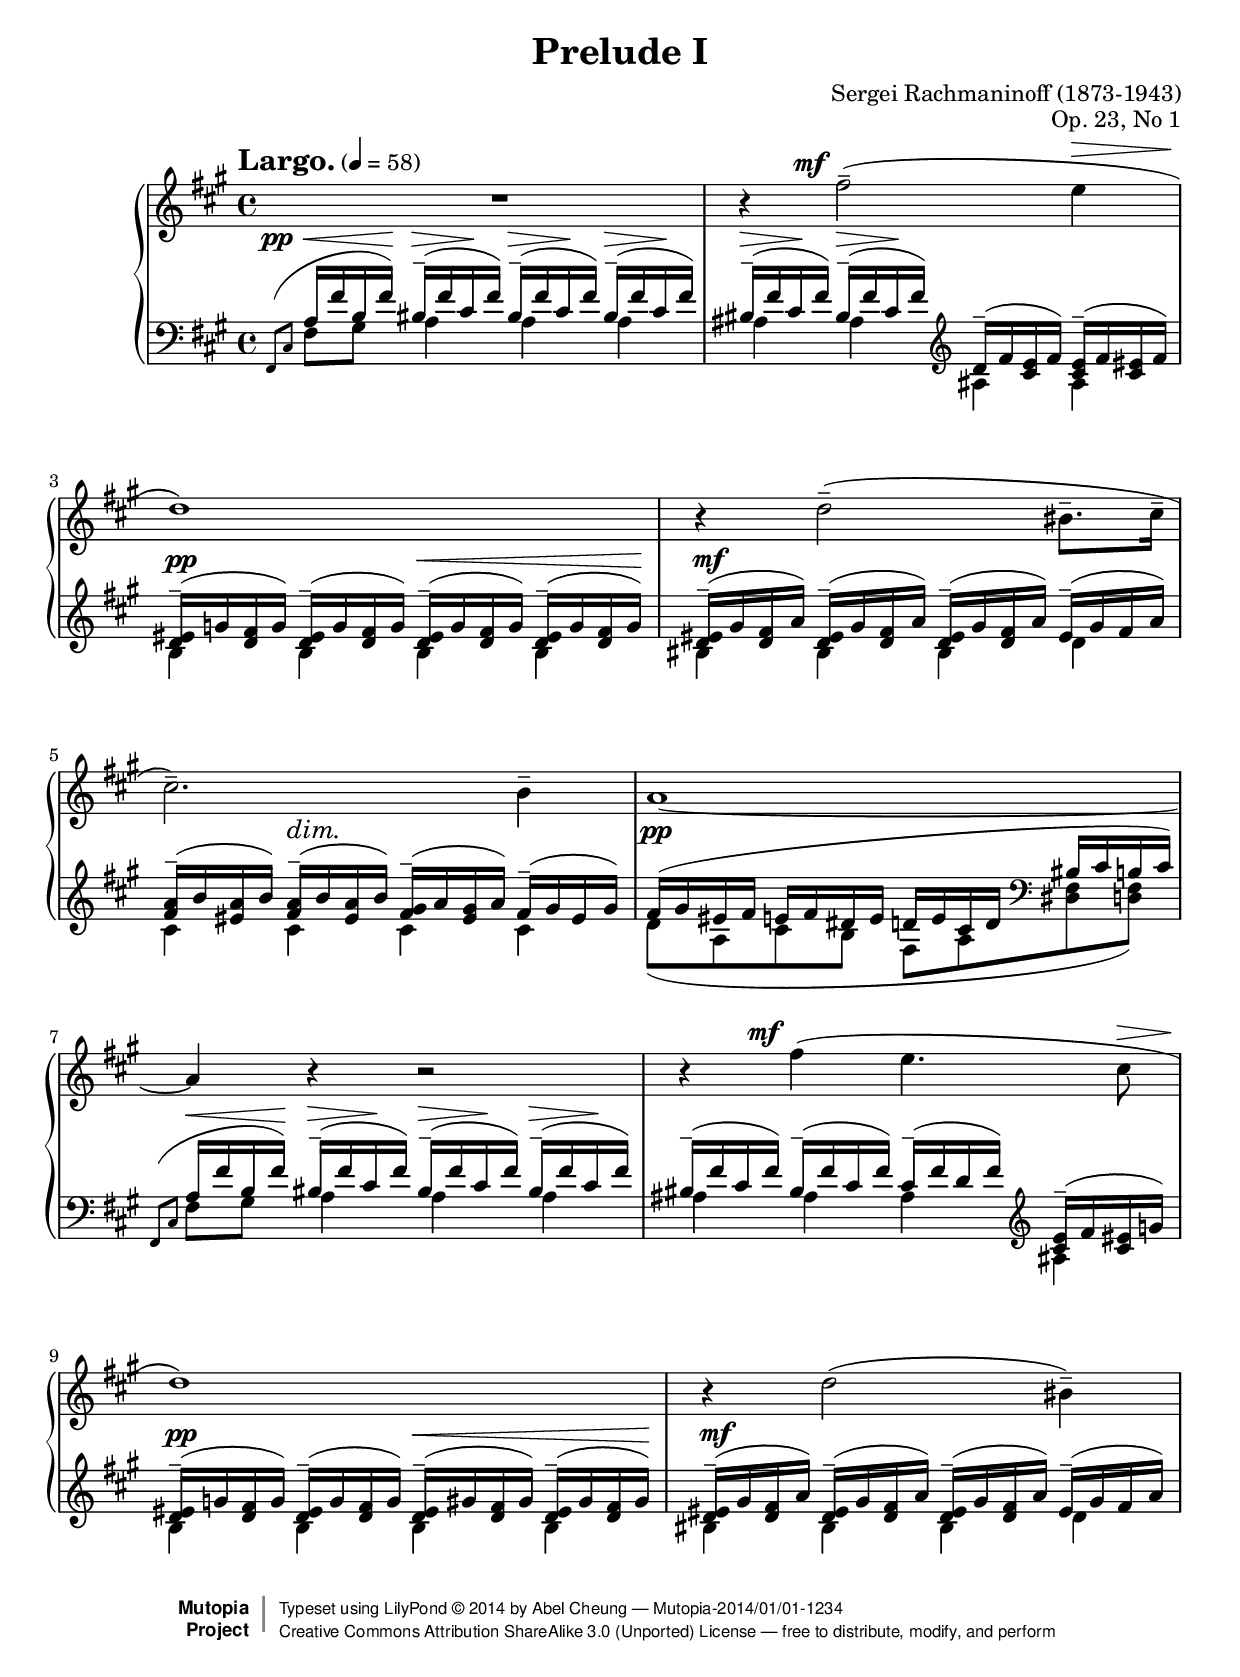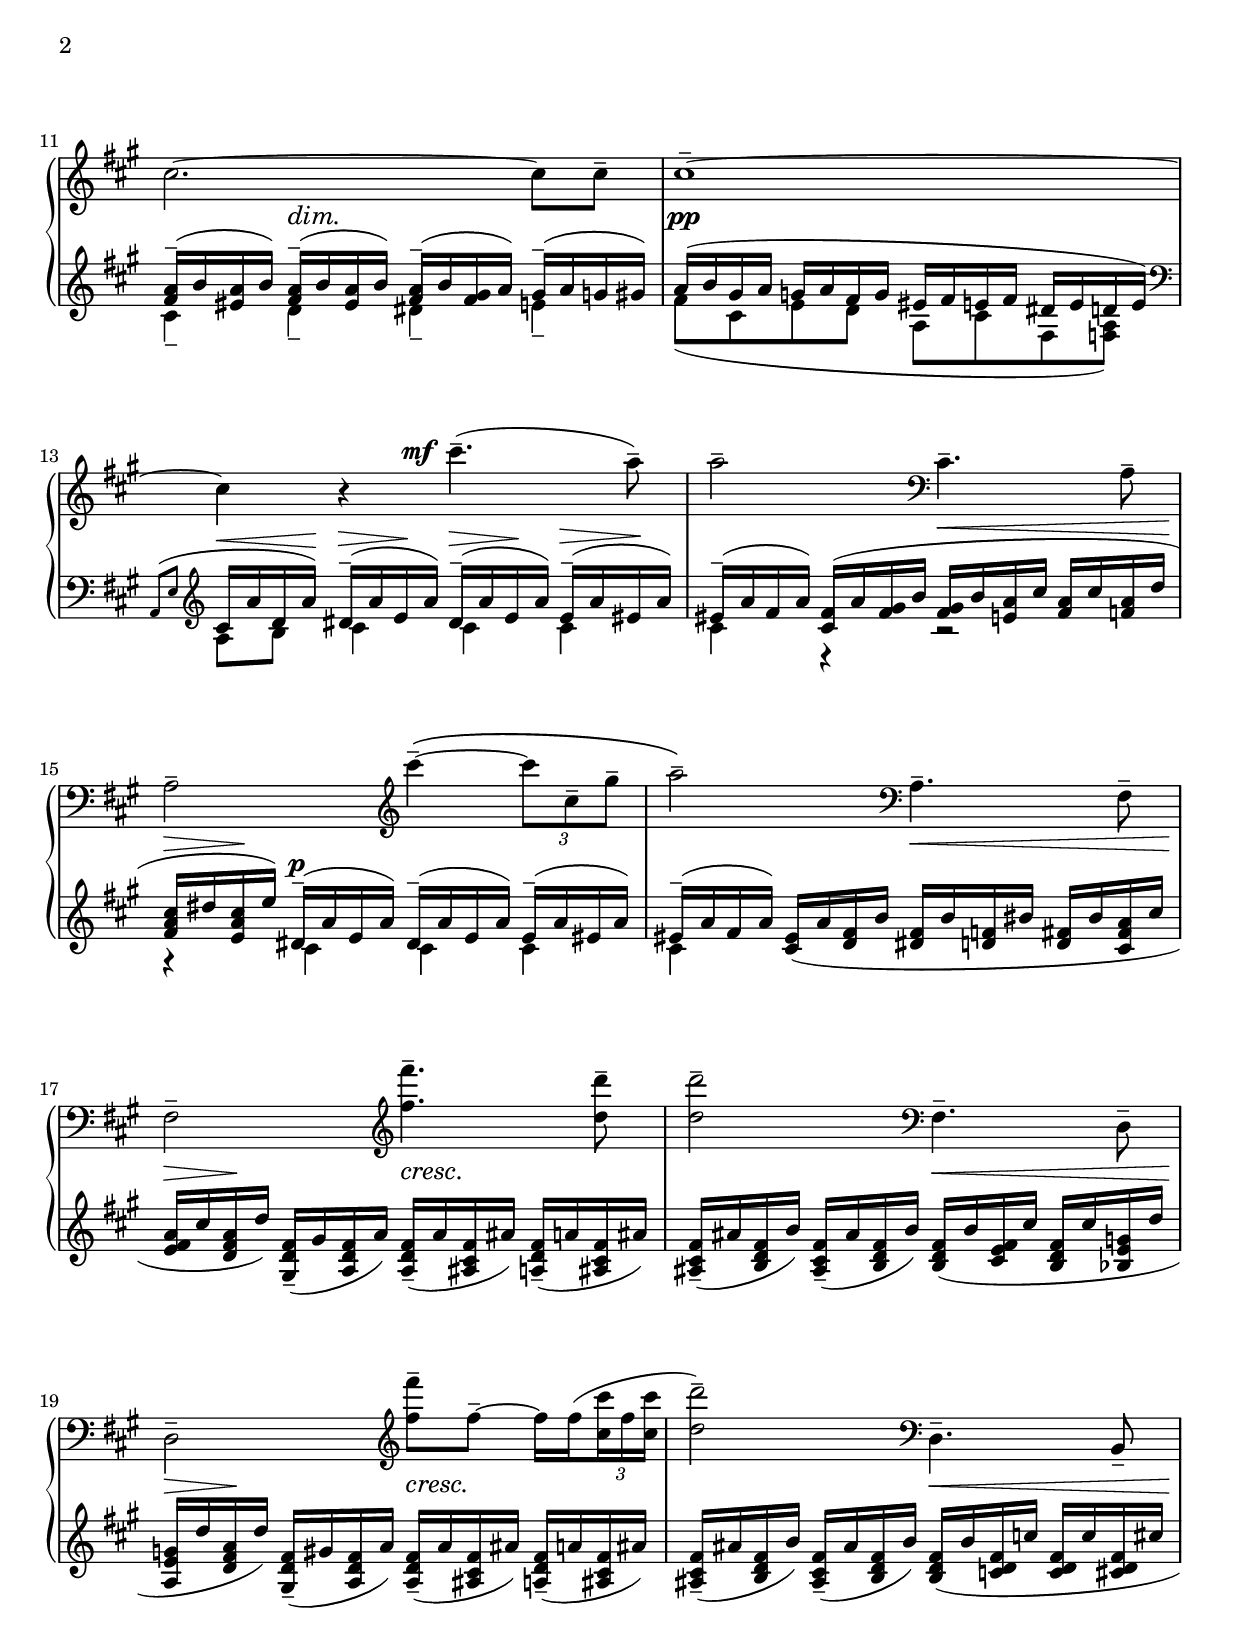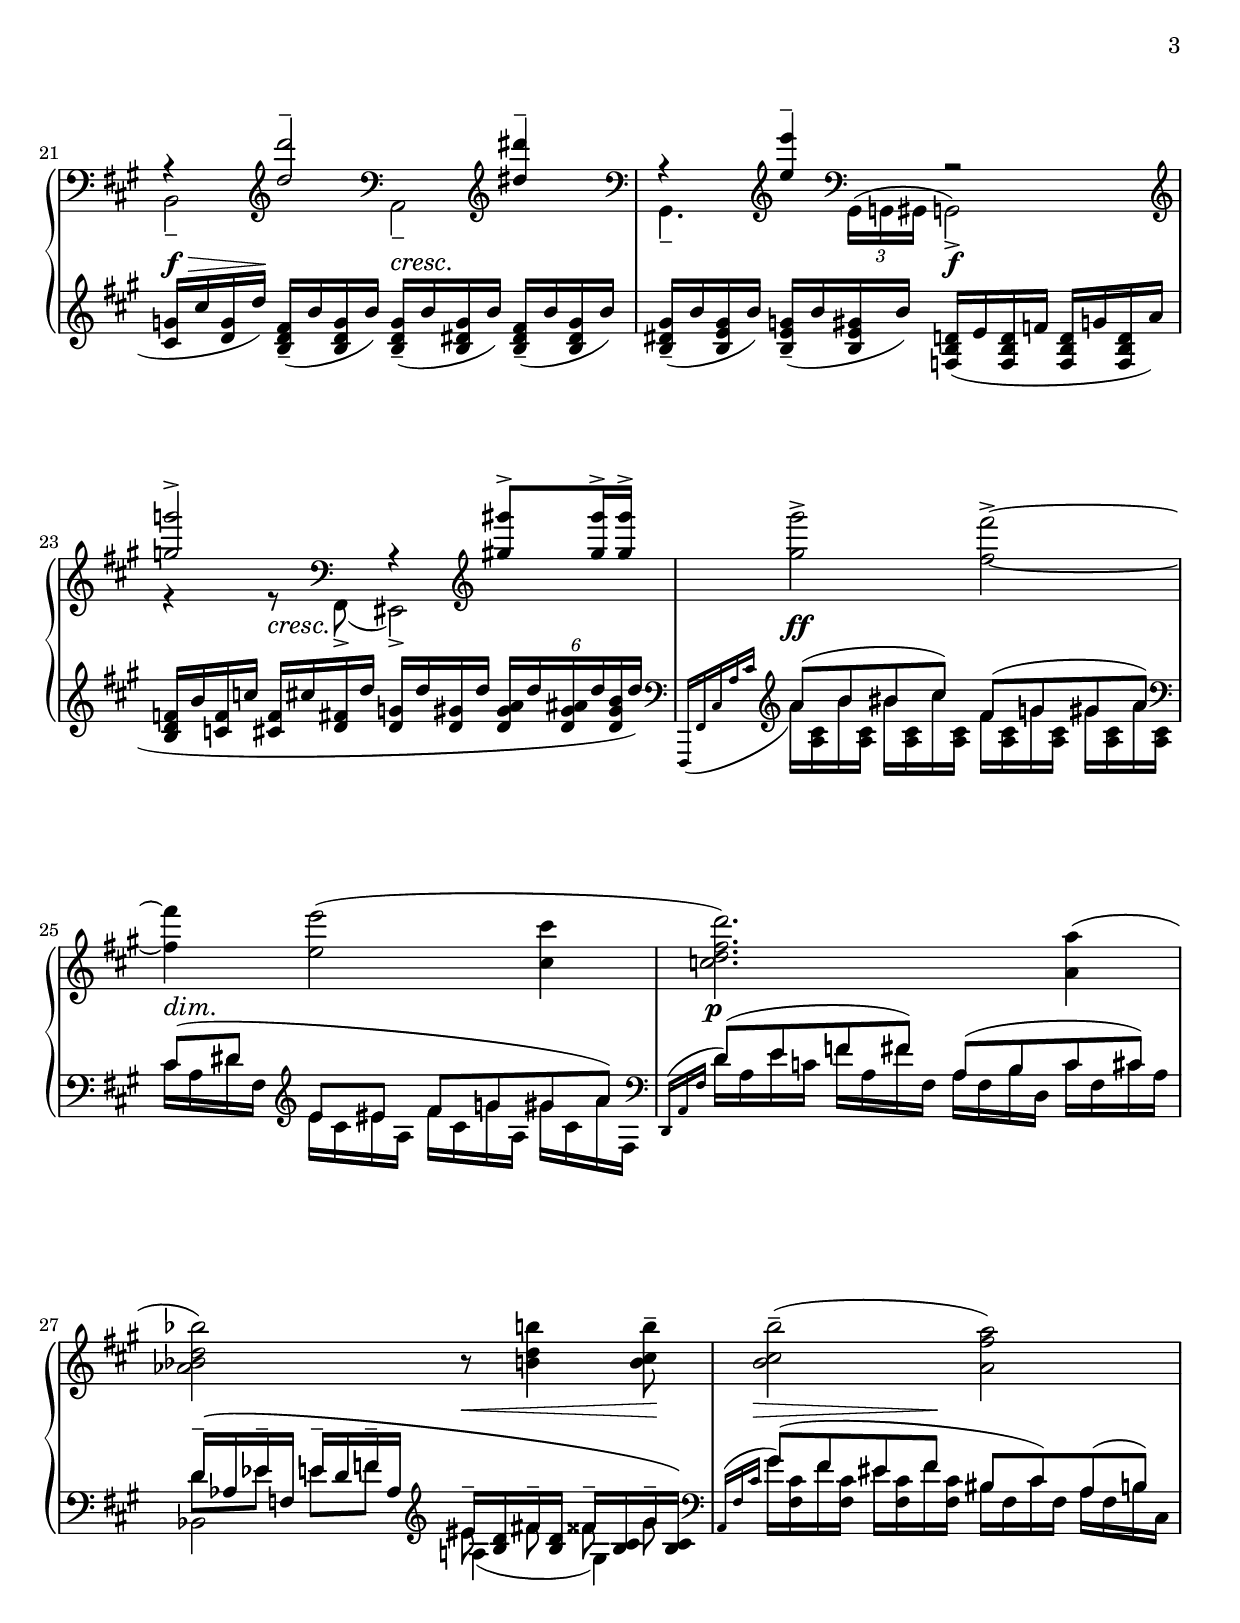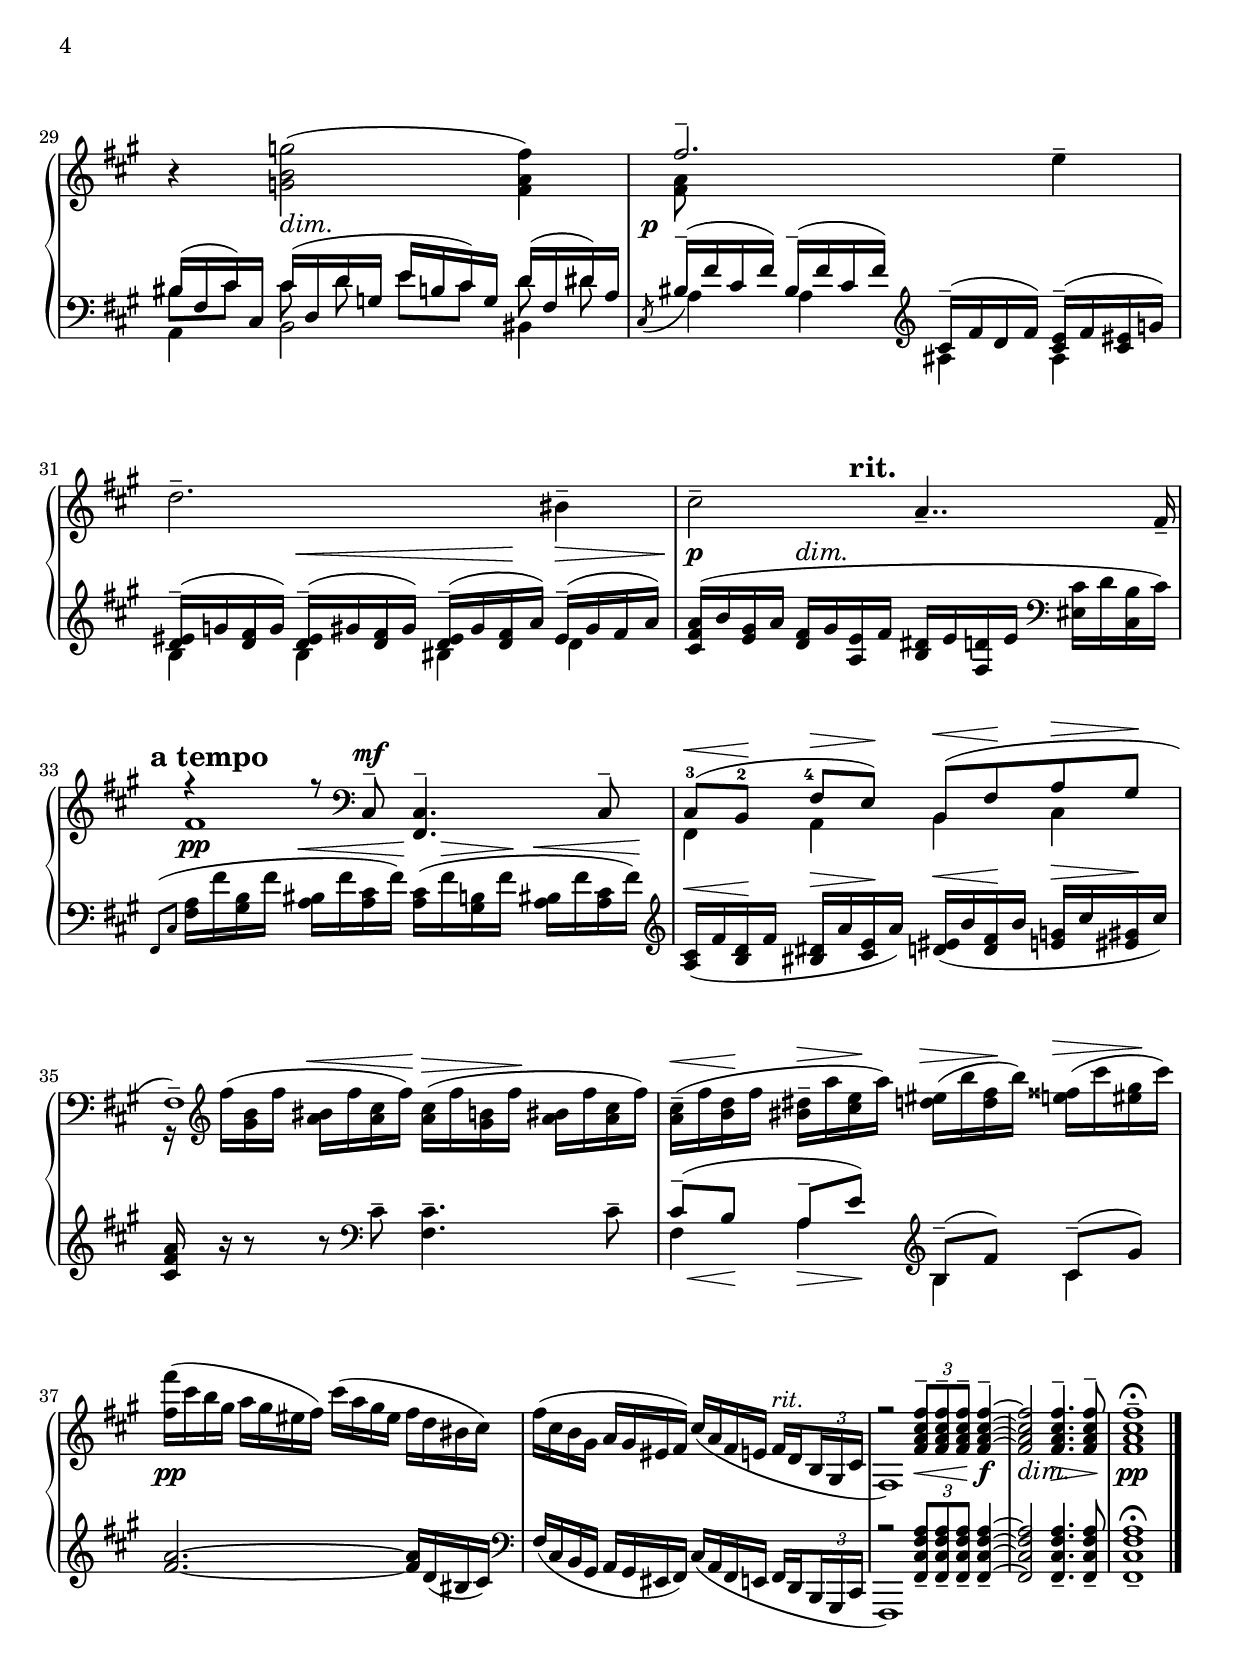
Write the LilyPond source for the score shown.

%%--------------------------------------------------------------------
% LilyPond typesetting of Rachmaninoff Prelude Op. 23 No. 1
%%--------------------------------------------------------------------

%----- Notes ---------------------------------------------------------
% - Some grace notes are specially done with work-arounds
%   * Most are shortened to avoid insufficient note length stealing from
%     normal notes, see the bar 24 one for extreme example (otherwise
%     LH / RH channels will be out of sync)
%   * starting a voice with grace note mess up some voice properties

%----- Known problems ------------------------------------------------
% - Some slurs need tweaking to look better, e.g.
%   * Left hand slur spanning bar 22-23
%   * Right hand slur spanning bar 4-5, 19-20, 27, 34-35
% - MIDI completely broken
%   * Sound volume is a mess because some dynamics are in its own staff while others are
%     attached to LH / RH.
%   * Adding tons of invisible dynamics to both staves is not easy to manage, tackle later
%   * As a result, midiMinimumVolume and midiMaximumVolume are set to prevent uncontrolled
%     sound volume
%   * Grace notes will never sound like natural performance
%   * Ritardando is only crudely simulated
% - Some <> hairpin pairs are not vertically aligned



%%--------------------------------------------------------------------
% The Mutopia Project
% LilyPond template for keyboard solo piece
%%--------------------------------------------------------------------
 
\version "2.18.2"
 
%---------------------------------------------------------------------
%--Paper-size setting must be commented out or deleted upon submission.
%--LilyPond engraves to paper size A4 by default.
%--Uncomment the setting below to validate your typesetting
%--in "letter" sizing.
%--Mutopia publishes both A4 and letter-sized versions.
%---------------------------------------------------------------------
% #(set-default-paper-size "letter")
 
%--Default staff size is 20
% #(set-global-staff-size 20)
 
\paper {
    top-margin = 8\mm                              %-minimum top-margin: 8mm
    top-markup-spacing.basic-distance = #6         %-dist. from bottom of top margin to the first markup/title
    markup-system-spacing.basic-distance = #5      %-dist. from header/title to first system
    top-system-spacing.basic-distance = #12        %-dist. from top margin to system in pages with no titles
    last-bottom-spacing.basic-distance = #12       %-pads music from copyright block
    
    ragged-last = ##f
    ragged-bottom = ##f
    ragged-last-bottom = ##f
}
 
%---------------------------------------------------------------------
%--Refer to http://www.mutopiaproject.org/contribute.html
%--for usage and possible values for header variables.
%---------------------------------------------------------------------
\header {
    title = "Prelude I"
    composer = "Sergei Rachmaninoff (1873-1943)"
    opus = "Op. 23, No 1"
    %piece = "Left-aligned header"
    date = "1901"
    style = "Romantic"
    %% Gutheil edition on IMSLP is also cross-referenced
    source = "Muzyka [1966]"
 
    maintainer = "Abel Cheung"
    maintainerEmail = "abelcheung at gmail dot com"
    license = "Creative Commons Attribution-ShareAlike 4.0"
 
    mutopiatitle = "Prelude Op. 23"
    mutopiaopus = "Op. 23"
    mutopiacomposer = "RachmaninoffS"
    %--A list of instruments can be found at http://www.mutopiaproject.org/browse.html#byInstrument
    %--Multiple instruments are separated by a comma
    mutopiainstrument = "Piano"
 
 
    % Footer, tagline, and copyright blocks are included here for reference
    % and spacing purposes only.  There's no need to change these.
    % These blocks will be overridden by Mutopia during the publishing process.
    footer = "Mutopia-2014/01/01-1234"
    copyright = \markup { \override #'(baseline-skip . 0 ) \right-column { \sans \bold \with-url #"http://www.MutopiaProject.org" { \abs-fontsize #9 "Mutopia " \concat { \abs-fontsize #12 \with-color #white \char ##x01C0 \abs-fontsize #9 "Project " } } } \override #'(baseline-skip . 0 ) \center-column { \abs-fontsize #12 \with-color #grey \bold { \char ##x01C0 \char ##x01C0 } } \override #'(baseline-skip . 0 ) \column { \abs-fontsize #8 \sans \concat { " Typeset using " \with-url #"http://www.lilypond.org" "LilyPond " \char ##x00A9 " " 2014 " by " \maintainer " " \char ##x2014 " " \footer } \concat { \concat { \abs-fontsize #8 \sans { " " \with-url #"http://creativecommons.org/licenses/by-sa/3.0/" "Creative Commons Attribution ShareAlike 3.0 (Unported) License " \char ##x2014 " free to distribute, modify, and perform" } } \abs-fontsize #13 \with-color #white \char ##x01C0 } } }
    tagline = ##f
}


%--------Definitions and shorthands
global = {
  \key fis \minor
  \time 4/4
}

subBeam = {
  \once \set subdivideBeams = ##t
  \once \set baseMoment = #(ly:make-moment 1 8)
}

barLinePad = { % some dynamics sticking too close to bar lines
  \once \override Staff.BarLine.space-alist.next-note = #'(semi-fixed-space . 2.0)
}

hideTempo = { % for controlling midi speed
  \once \omit Score.MetronomeMark
}


%-------- Right Hand parts

RHone = \relative c'' { % bar 21-23
  r4 \clef treble <d d'>2-- \clef treble <dis dis'>4-- |
  r4 \clef treble <e e'>4-- r2 |
  \clef treble <g g'>2-> r4 \clef treble <gis gis'>8-> q16-> q-> |
}

RHtwo = \relative c { % bar 21-23
  b2-- \clef bass a-- |
  \clef bass gis4.-- \clef bass \tuplet 3/2 { gis16^( g gis } g2->) |
  r4 r8 \clef bass fis8->( eis2->) |
}

RH = \relative c'' {
  \tempo \markup{ \huge{ "Largo." } } 4 = 58
  % invisible bar to cope with left hand grace note, see start of left hand portion
  \partial 16 s16 \bar ""
  % bar 1-10
  R1 |
  r4
  \once \override DynamicText.X-offset = #-4
  fis2(--^\mf e4^\> |
  d1)\! |
  r4 d2(-- bis8.-- cis16-- |
  cis2.)-- b4-- |
  a1~ |
  a4 r r2 |
  r4
  \once \override DynamicText.X-offset = #-4
  fis'(^\mf e4. cis8^\> |
  d1)\! |
  r4 d2( bis4)-- |

  % bar 11-20
  cis2.~ cis8 cis8-- |
  cis1--~ |
  cis4 r
  \once \override DynamicText.X-offset = #-4.5
  cis'4.^\mf--( a8--) |
  a2-- \clef bass cis,,4.-- a8-- |
  a2-- \clef treble cis''4--~\( \tuplet 3/2 { cis8 cis,-- gis'-- } |
  a2--\) \clef bass a,,4.-- fis8-- |
  fis2-- \clef treble <fis'' fis'>4.-- <d d'>8-- |
  q2-- \clef bass fis,,4.-- d8-- |
  d2-- \clef treble <fis'' fis'>8-- fis--~
  \subBeam fis16 fis16(
  \tuplet 3/2 { <cis cis'> fis <cis cis'> } |
  <d d'>2--) \clef bass d,,4.-- b8-- |
  
  % bar 21-23
  <<
    { \voiceOne \RHone }
    \new Voice
    { \voiceTwo \RHtwo }
  >>

  % bar 24-29
  \oneVoice
  % allow LilyPond decide potential line breaks within bars
  % otherwise impossible to achieve ragged-* settings
  <gis''' gis'>2-> \bar "" <fis fis'>->~ |
  <fis fis'>4 <e e'>2( <cis cis'>4 |
  <c d fis d'>2.) <a a'>4( |
  <aes bes d bes'>2) \bar "" r8 <b d b'>4 <b cis b'>8-- |
  q2--( \bar "" <a fis' a>) |
  r4 <g b g'>2( <fis a fis'>4) |
  
  % bar 30-32
  << { fis'2.-- } \\ { <fis, a>8 s8 s2 } >> e'4-- |
  d2.-- bis4-- |
  cis2-- a4..-- fis16-- |
  
  % bar 33-35
  % see left hand for tempo mark
  <<
    \relative c {
      r4 r8 \clef bass cis8^\mf-- <cis fis,>4.-- cis8-- |
      cis[(^\<-3 b]\!-2
      % default fingering position doesn't look good
      \once \override Fingering.avoid-slur = #'ignore
      \once \override Fingering.extra-offset = #'(-0.8 . -1.5)
      fis'[^\>-4 e])\! b(^\< fis'\! a^\> gis\! |
      fis1--) |
    }
    \\
    \relative c' {
      fis1 |
      fis,,4 a b cis |
      r16 \clef treble fis''^( <gis, b> fis' <a, bis>^\< fis' <a, cis> fis'\! )
      <a, cis>^(^\> fis' <gis, b> fis'\! <a, bis> fis' <a, cis> fis') |
    }
  >>
  
  % bar 36-37.5
  <a cis>--(^\< fis' <b, d>\! fis' <bis, dis>--^\> a' <cis, e>\! a')
  <d, eis>(^\> b' <d, fis>\! b') <e, fisis>(^\> cis' <eis, gis>\! cis') |
  <fis fis,>( cis b gis a gis eis fis) cis'( a gis eis fis d bis cis) |
  fis( cis b gis a gis eis fis)
  
  % bar 37.5-39.5
  <<
    \relative c' {
      s2 |
      r2 \tuplet 3/2 { <fis a cis fis>8-- q-- q-- }
      q4--~ |
      q2
    } \\
    \relative c' {
      \voiceOne
      cis'16_( a fis e
      \hideTempo \tempo 4 = 52
      \subBeam fis^\markup{\italic "rit."} d
      \tuplet 3/2 { b16 gis cis } |
      \hideTempo \tempo 4 = 48
      fis,1) |
      s2
    }
  >>
  
  % bar 39.5-41
  \stemUp <fis a cis fis>4.^- q8^- |
  q1^-\fermata
}

%---------- Left Hand parts

LHone = \relative c' {
  % staff or voice starting with grace note has been b0rked for ages
  % https://code.google.com/p/lilypond/issues/detail?id=34
  \partial 16 \relative c, { \afterGrace s16 { \scaleDurations 2/3 { fis8[( cis'8] } } } \bar ""

  % bar 1-5
  a16 fis' b, fis') \repeat unfold 5 { bis,--( fis' cis fis) }
  \clef treble
  d--( fis <cis e> fis) <cis e>--( fis <cis eis> fis) |
  \repeat unfold 4 { <d eis>--( g   <d fis> g)   } |
  \repeat unfold 3 { <d eis>--( gis <d fis> a')  } eis--( gis fis a) |
  <fis a>--( b <eis, a> b') <fis a>--( b <eis, a> b')
  <fis gis>--( a <eis gis> a) fis--( gis eis gis) |

  % bar 6-10
  fis( gis eis fis e fis dis e
  d e cis d \clef bass bis cis b cis) |
  \grace { \scaleDurations 2/3 { fis,,8( cis' } } a'16^\< fis' b, fis')\!
  \repeat unfold 3 { bis,--(^\> fis' cis\! fis) } |
  \repeat unfold 2 { bis,--( fis' cis fis) }
  cis--( fis d fis) \clef treble <cis e>--( fis <cis eis> g') |
  \repeat unfold 2 { <d eis>--( g   <d fis> g)   }
  \repeat unfold 2 { <d eis>--( gis <d fis> gis) } |
  \repeat unfold 3 { <d eis>--( gis <d fis> a')  } eis--( gis fis a) |
  
  % bar 11-15
  <fis a>--( b <eis, a> b') <fis a>--( b <eis, a> b')
  <fis a>--( b <fis gis> a) gis--( a g gis) |
  a( b gis a g a fis g eis fis e fis dis e d e) \clef bass |
  \grace { \scaleDurations 2/3 {  a,,8( e' } } \clef treble cis'16^\< a' d, a')\!
  \repeat unfold 2 { dis,^\>--( a' e\! a) } e^\>--( a eis\! a) |
  eis--( a fis a) <cis, fis>( a' <fis gis> b <fis gis> b <e, a> cis' <fis, a> cis' <f, a> d' |
  <fis, a cis> dis' <e, a cis> e') dis,--^\p ( a' e a )
  dis,--( a' e a) e--( a eis a) |

  % first beat of bar 16
  eis--( a fis a)
}

LHtwo = \relative c {
  \partial 16 s16 |
  % bar 1-10
  fis8 gis a4 a a |
  ais ais ais ais |
  b b b b |
  bis bis bis d |
  cis cis cis cis |
  d8( a cis b fis a <dis, fis> <d fis>) |
  fis8[ gis] a4 a a |
  ais ais ais ais |
  b b b b |
  bis bis bis d |
  
  % bar 11-15
  cis-- d-- dis-- e-- |
  fis8( cis e d a cis fis, <f a>) |
  a b cis4 cis cis |
  cis r r2 |
  r4 cis cis cis | cis
}

LHthree = \relative c, {
  % bar 24-26
  % FIXME: I give up tweaking to sound like real performance.
  % Even with \afterGrace, the note BEFORE padding space is stealed
  % It might be doable with cue notes but then cross-voice slur becomes another problem
  % Here is the deal: the grace notes are virtually indistinguishable

  % It makes more sense to use slurDown, following Gutheil edition in this appoggiatura,
  % instead of following convention. Situation is different for the next 2 appoggiatura
  \slurDown
  \shape #'((0 . 0) (-0.35 . -0.3) (-0.7 . -0.6) (-1.05 . -1)) Slur % not overlap with end note stem
  \appoggiatura { \scaleDurations 1/2 { fis,16[ fis' cis' a' cis] } }
  \slurNeutral
  % curse this grace note thing again, stem direction is messed up
  \voiceOne
  \clef treble a'8( b bis cis) fis,( g gis a) |
  \clef bass cis,[( dis] \clef treble e[ eis] fis g gis a) |
  \clef bass \appoggiatura { d,,,16[ a' fis'] }
  d'8( e f fis) a,( b c cis) |
  
  % bar 27-29
  d16-- \( aes ees'-- f, e'-- d f-- aes,
  \clef treble eis'-- <b d> fis'-- <b, d> fisis'-- <b, cis> gis'-- <b, cis> \) |
  \clef bass \appoggiatura { a,16 fis' cis' }
  gis'8( fis eis fis bis, cis) a( b) |
  % NOTE: follow Gutheil edition for 2nd left hand slur, instead of ending at
  % G note in Muzyka edition -- slurs are for left hand main melody
  bis16( fis cis') cis, cis'( d, d' g, e' b cis) g d'( fis, dis') a |
  
  % bar 30-31
  \repeat unfold 2 { bis--( fis' cis fis) } \clef treble
  cis--( fis d fis) <cis e>--( fis <cis eis> g') |
  <d eis>--( g <d fis> g) <d eis>--( gis <d fis> gis)
  <d eis>--( gis <d fis> a') eis--( gis fis a) |
}

LHfour = \relative c'' {
  % bar 24-26
  a16 <a, cis> b' <a, cis> bis' <a, cis> cis' <a, cis>
  fis' <a, cis> g' <a, cis> gis' <a, cis> a' <a, cis> |
  cis a dis fis, e' cis eis a, fis' cis g' a, gis' cis, a' fis, |
  d' a e' c f a, fis' fis, a fis b d, c' fis, cis' a |
  
  % bar 27-29
  d8[ ees] e[ f] \autoBeamOff eis fis fisis gis \autoBeamOn |
  gis16 <fis, cis'> fis' <fis, cis'> eis' <fis, cis'> fis' <fis, cis'>
  bis fis cis' fis, a fis b cis, |
  bis'8[ cis] \autoBeamOff cis d e[ cis] d dis \autoBeamOn |
  
  % bar 30-31
  \once \stemUp \acciaccatura cis,8 a'4 a ais ais |
  b b bis d |
}

LHfive = \relative c { % bar 24-31
  s1*3 |
  \stemDown
  % Default horiz shift for 3rd voice either is unnecessary or
  % doesn't work (some notes would overlap), so do it manually
  \once \override NoteColumn.force-hshift = #0
  bes2
  \once \override NoteColumn.force-hshift = #0.8
  a'4_(
  \once \override NoteColumn.force-hshift = #0.8
  gis) |
  s1 |
  \override NoteColumn.ignore-collision = ##t
  a,4 b2 bis4 |
  s1*2 |
}

LH = {
  % bar 1-15
  <<
    { \voiceOne \LHone }
    \new Voice
    { \voiceTwo \LHtwo }
  >>

  \oneVoice \relative c' {
    % 2nd quaver of bar 16 - 20
    <cis eis>16( a' <d, fis> b' <dis, fis> b' <d, f> bis' <d, fis> bis' <cis, fis a> cis' |
    <e, fis a> cis' <d, fis a> d') <gis,, d' fis>--( gis' <a, d fis> a')
    \repeat unfold 2 { <a, d fis>--( a' <ais, cis fis> ais') } |
    \repeat unfold 2 { <ais, cis fis>--( ais' <b, d fis> b') }
    <b, d fis>( b' <cis, e fis> cis' <b, d fis> cis' <bes, e g> d' |
    <a, e' g> d' <d, fis a> d') <gis,, d' fis>--( gis' <a, d fis> a')
    \repeat unfold 2 { <a, d fis>--( a' <ais, cis fis> ais') } |
    \repeat unfold 2 { <ais, cis fis>--( ais' <b, d fis> b') }
    <b, d fis>( b' <c, d fis> c' <c, d fis> c' <cis, d fis> cis' |
    <cis, g'> cis' <d, g> d') <b, d fis>--( b' <b, d g> b')
    <b, d g>--( b' <b, dis g> b') <b, dis fis>--( b' <b, dis g> b') |
    
    % bar 21-23
    <b, dis gis>--( b' <b, e gis> b') <b, e g>--( b' <b, e gis> b')
    <f, b d>( e' <f, b d> f' <f, b d> g' <f, b d> a' |
    <b, d f> b' <c, f> c' <cis, f> cis' <d, fis> d' <d, g> d' <d, gis> d'
    \tuplet 6/4 { <d, gis a> d' <d, gis ais> d' <d, gis b> d') } |
  } \clef bass
  
  % bar 24-31
  <<
    { \voiceOne \LHthree }
    \new Voice { \voiceTwo \LHfour }
    % Not following lilypond recommendation on voice order, it ends up doing more work since
    % notes in 3rd (middle) voice are horizontally shifted. We want the bottom ones shifted instead
    \new Voice { \voiceThree \LHfive }
  >>
  
  \oneVoice \relative c'' {
    % bar 32-36
    <a fis cis>( b <gis e> a <fis d> gis
    \set Score.tempoHideNote = ##t
    \tempo \markup{ \huge{ "rit." }} 4 = 54
    <e a,> fis
    <dis b> e <d fis,> e \clef bass <cis eis,> d <b cis,> cis) |
    % align with grace notes, so not marking tempo on right hand
    \tempo \markup{ \huge{ "a tempo" } } 4 = 58
    \grace { \scaleDurations 2/3 { fis,,8^( cis' } } <fis a>16 fis' <gis, b> fis' <a, bis>^\< fis' <a, cis> fis')\!
    <a, cis>( fis'^\> <gis, b> fis'\! <a, bis>^\< fis' <a, cis> fis')\! |
    \clef treble <a, cis>(^\< fis' <b, d>\! fis' <bis, dis>^\> a' <cis, e>\! a')
    <d, eis>(^\< b' <d, fis>\! b' <e, g>^\> cis' <eis, gis>\! cis') |
    <cis, fis a>16 r r8 r \clef bass cis-- <cis fis,>4.-- cis8-- |
    <<
      {
        % work around problem: (De)crescendo with unspecified starting volume in MIDI
        \once \omit Voice.DynamicText
        cis--\mf[(\< b]\! a--[\> e'])\!
        \clef treble b--[( fis']) cis--[( gis'])
      } \\
      \relative c { fis4 a b cis }
    >>
    
    % bar 37-41
    <fis a>2.~ <fis a>16 d( bis cis) |
    \clef bass fis,( cis b gis a gis eis fis)
    <<
      \relative c, {
        s2 | r2
        \once \override Beam.positions = #'(4.5 . 4.5) % align beamed and unbeamed notes
        \tuplet 3/2 { \repeat unfold 3 { <fis cis' fis a>8_- } }
        q4_-~ |
        q2
      } \\
      \relative c, {
        \voiceOne
        cis'16_( a fis e
        \subBeam fis d
        \tuplet 3/2 { b16 gis cis } |
        fis,1) |
        s2
      }
    >>
    <fis cis' fis a>4.-- q8-- |
    q1--\fermata
  }
}

%------------ Dynamics

Dynamics = {
  \partial 16 s16 |
  % bar 1-10
  \once \override DynamicText.X-offset = #-4
  s16\pp\< s8 s16\! \repeat unfold 5 { s8\> s8\! }
  s2 |
  s2\pp s4..\< s16\! |
  s1\mf |
  s4 s2.\dim |
  \barLinePad s1\pp |
  s1*2 |
  s2\pp s4..\< s16\! |
  s1\mf |
  
  % bar 11-20
  s4 s2.\dim |
  \barLinePad s1\pp |
  s1 |
  s2 s2\< |
  s8\> s8\! s2. |
  s2 s2\< |
  s8\> s8\! s4 s2\cresc |
  s2\! s2\< |
  s8\> s8\! s4 s2\cresc |
  s2\! s2\< |
  
  % bar 21-30
  s8.\f\> s16\! s4 s2\cresc |
  s2 s2\f |
  s4 s2.\cresc |
  s1\ff |
  s1\dim |
  s1\p |
  s2 s4.\< s8\! |
  s4.\> s8\! s2 |
  s4 s2.\dim |
  \once \override DynamicText.X-offset = #-3
  s1\p |
  
  % bar 31-41
  s4 s4.\< s8\! s4\> |
  s4\p
  s2.\dim |
  s4\pp s2. |
  s1*3 |
  \barLinePad s1\pp |
  s1 |
  s2 s4\< s4\f |
  s2\dim s4.\> s8\! |
  s1\pp \bar "|."
}

%-------Typeset music and generate midi
\score {
  \context PianoStaff <<
    %-Midi instrument values at 
    % http://lilypond.org/doc/v2.18/Documentation/snippets/midi#midi-demo-midiinstruments
    \set PianoStaff.midiInstrument = "acoustic grand"
    \new Staff << \clef treble \global \RH >>
    \new Dynamics << \Dynamics >>
    \new Staff << \clef bass   \global \LH >>
  >>
  \layout {
    \context {
      \Score
      \override TupletBracket.bracket-visibility = ##f
      \override DynamicTextSpanner.style = #'none
    }
  }
  \midi {
    \tempo 4 = 58
    \context {
      \Score
      midiMinimumVolume = #0.3
      midiMaximumVolume = #1
    }
  }
}